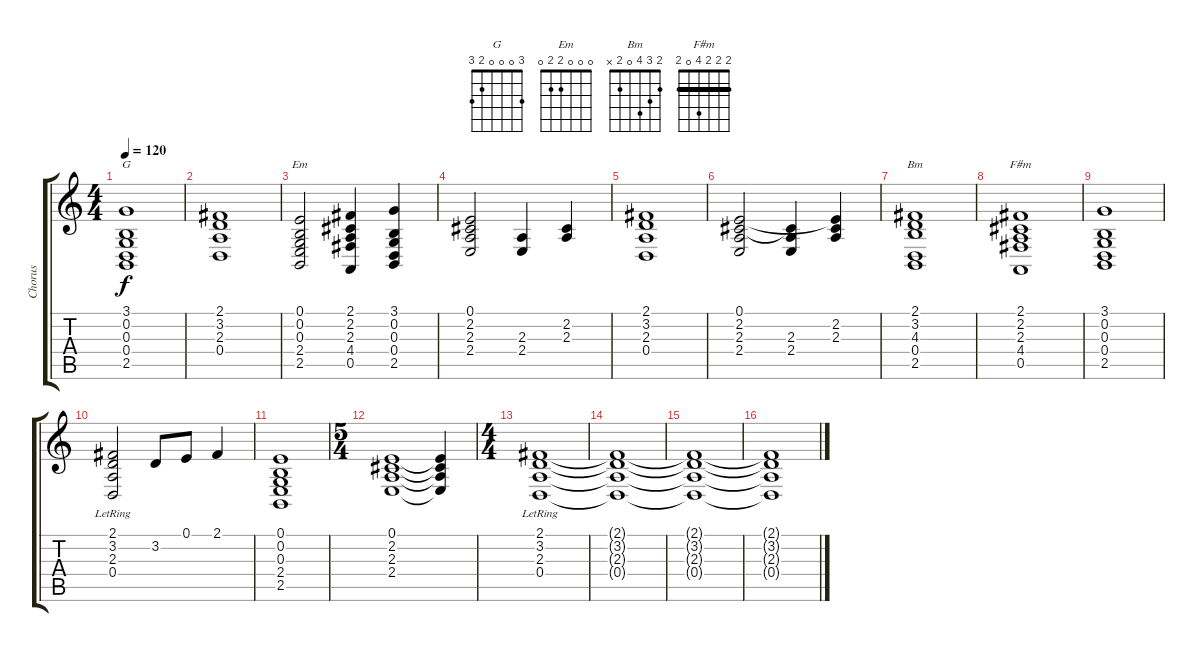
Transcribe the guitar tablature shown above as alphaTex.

\track ("Chorus" "Chorus") {instrument choiraahs}
\staff {score tabs}
\tuning (E4 B3 G3 D3 A2 E2) {hide}
\chord ("G" 3 0 0 0 2 3)
\chord ("Em" 0 0 0 2 2 0)
\chord ("Bm" 2 3 4 0 2 x)
\chord ("F#m" 2 2 2 4 0 2) {barre 2}
\ts (4 4)
\tempo 120
\clef g2
\ks c
(3.1 0.2 0.3 0.4 2.5).1{ch "G" dy f} |
(2.1 3.2 2.3 0.4).1 |
(0.1 0.2 0.3 2.4 2.5).2{ch "Em"} (2.1 2.2 2.3 4.4 0.5).4 (3.1 0.2 0.3 0.4 2.5).4 |
(0.1 2.2 2.3 2.4).2 (2.3 2.4).4 (2.2 2.3).4 |
(2.1 3.2 2.3 0.4).1{volume 10} |
(0.1 2.2 2.3 2.4).2 (2.2{t} 2.3 2.4).4 (0.1{t} 2.2 2.3).4 |
(2.1 3.2 4.3 0.4 2.5).1{ch "Bm"} |
(2.1 2.2 2.3 4.4 0.5).1{ch "F#m"} |
(3.1 0.2 0.3 0.4 2.5).1 |
(2.1{lr} 3.2{lr} 2.3{lr} 0.4{lr}).2 3.2.8 0.1.8 2.1.4 |
(0.1 0.2 0.3 2.4 2.5).1 |
\ts (5 4)
(0.1 2.2 2.3 2.4).1 (0.1{t} 2.2{t} 2.3{t} 2.4{t}).4 |
\ts (4 4)
(2.1{lr} 3.2{lr} 2.3{lr} 0.4{lr}).1 |
(2.1{t} 3.2{t} 2.3{t} 0.4{t}).1 |
(2.1{t} 3.2{t} 2.3{t} 0.4{t}).1 |
(2.1{t} 3.2{t} 2.3{t} 0.4{t}).1
